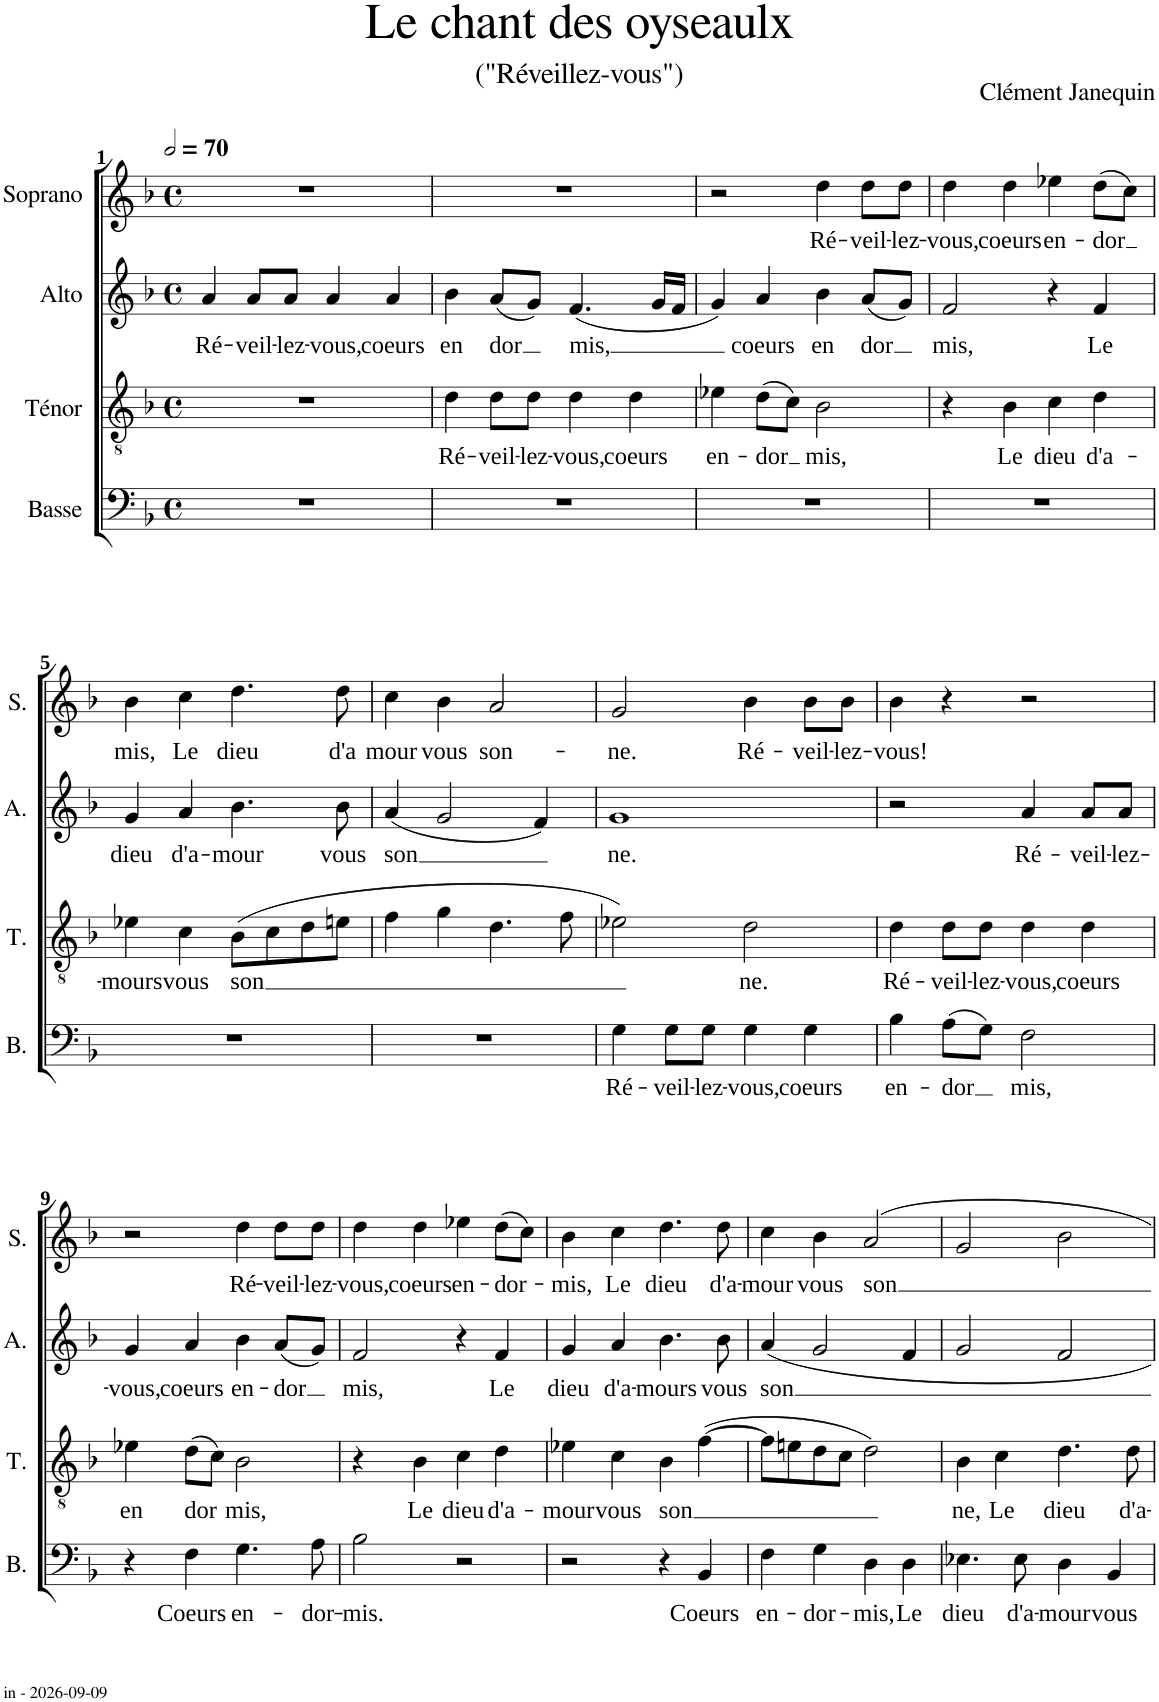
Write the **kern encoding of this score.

**kern	**text	**kern	**text	**kern	**text	**kern	**text
*part4	*part4	*part3	*part3	*part2	*part2	*part1	*part1
*staff4	*staff4	*staff3	*staff3	*staff2	*staff2	*staff1	*staff1
*I"Basse	*	*I"Ténor	*	*I"Alto	*	*I"Soprano	*
*I'B.	*	*I'T.	*	*I'A.	*	*I'S.	*
*clefF4	*	*clefGv2	*	*clefG2	*	*clefG2	*
*k[b-]	*	*k[b-]	*	*k[b-]	*	*k[b-]	*
*M4/4	*	*M4/4	*	*M4/4	*	*M4/4	*
*met(c)	*	*met(c)	*	*met(c)	*	*met(c)	*
*MM140	*	*MM140	*	*MM140	*	*MM140	*
=1	=1	=1	=1	=1	=1	=1	=1
!	!	!	!	!	!LO:LY:b	!	!
1r	.	1r	.	4a/	Ré-	1r	.
!	!	!	!	!	!LO:LY:b	!	!
.	.	.	.	8a/L	-veil-	.	.
!	!	!	!	!	!LO:LY:b	!	!
.	.	.	.	8a/J	-lez-	.	.
!	!	!	!	!	!LO:LY:b	!	!
.	.	.	.	4a/	-vous,	.	.
!	!	!	!	!	!LO:LY:b	!	!
.	.	.	.	4a/	coeurs	.	.
=2	=2	=2	=2	=2	=2	=2	=2
!	!	!	!LO:LY:b	!	!LO:LY:b	!	!
1r	.	4d\	Ré-	4b-\	en	1r	.
!	!	!	!LO:LY:b	!	!LO:LY:b	!	!
.	.	8d\L	-veil-	(8a/L	-dor	.	.
!	!	!	!LO:LY:b	!	!	!	!
.	.	8d\J	-lez-	8g/J)	.	.	.
!	!	!	!LO:LY:b	!	!LO:LY:b	!	!
.	.	4d\	-vous,	(4.f/	mis,	.	.
!	!	!	!LO:LY:b	!	!	!	!
.	.	4d\	coeurs	.	.	.	.
.	.	.	.	16g/LL	.	.	.
.	.	.	.	16f/JJ	.	.	.
=3	=3	=3	=3	=3	=3	=3	=3
!	!	!	!LO:LY:b	!	!	!	!
1r	.	4e-X\	en-	4g/)	.	2r	.
!	!	!	!LO:LY:b	!	!LO:LY:b	!	!
.	.	(8d\L	-dor	4a/	coeurs	.	.
.	.	8c\J)	.	.	.	.	.
!	!	!	!LO:LY:b	!	!LO:LY:b	!	!LO:LY:b
.	.	2B-\	mis,	4b-\	en	4dd\	Ré-
!	!	!	!	!	!LO:LY:b	!	!LO:LY:b
.	.	.	.	(8a/L	dor	8dd\L	-veil-
!	!	!	!	!	!	!	!LO:LY:b
.	.	.	.	8g/J)	.	8dd\J	-lez-
=4	=4	=4	=4	=4	=4	=4	=4
!	!	!	!	!	!LO:LY:b	!	!LO:LY:b
1r	.	4r	.	2f/	mis,	4dd\	-vous,
!	!	!	!LO:LY:b	!	!	!	!LO:LY:b
.	.	4B-\	Le	.	.	4dd\	coeurs
!	!	!	!LO:LY:b	!	!	!	!LO:LY:b
.	.	4c\	dieu	4r	.	4ee-X\	en-
!	!	!	!LO:LY:b	!	!LO:LY:b	!	!LO:LY:b
.	.	4d\	d'a-	4f/	Le	(8dd\L	-dor
.	.	.	.	.	.	8cc\J)	.
!!LO:LB:g=z
=5	=5	=5	=5	=5	=5	=5	=5
!	!	!	!LO:LY:b	!	!LO:LY:b	!	!LO:LY:b
1r	.	4e-X\	-mours	4g/	dieu	4b-\	mis,
!	!	!	!LO:LY:b	!	!LO:LY:b	!	!LO:LY:b
.	.	4c\	vous	4a/	d'a-	4cc\	Le
!	!	!	!LO:LY:b	!	!LO:LY:b	!	!LO:LY:b
.	.	(8B-\L	son	4.b-\	-mour	4.dd\	dieu
.	.	8c\	.	.	.	.	.
.	.	8d\	.	.	.	.	.
!	!	!	!	!	!LO:LY:b	!	!LO:LY:b
.	.	8en\J	.	8b-\	vous	8dd\	d'a
=6	=6	=6	=6	=6	=6	=6	=6
!	!	!	!	!	!LO:LY:b	!	!LO:LY:b
1r	.	4f\	.	(4a/	son	4cc\	mour
!	!	!	!	!	!	!	!LO:LY:b
.	.	4g\	.	2g/	.	4b-\	vous
!	!	!	!	!	!	!	!LO:LY:b
.	.	4.d\	.	.	.	2a/	son-
.	.	.	.	4f/)	.	.	.
.	.	8f\	.	.	.	.	.
=7	=7	=7	=7	=7	=7	=7	=7
!	!LO:LY:b	!	!	!	!LO:LY:b	!	!LO:LY:b
4G\	Ré-	2e-X\)	.	1g	ne.	2g/	-ne.
!	!LO:LY:b	!	!	!	!	!	!
8G\L	-veil-	.	.	.	.	.	.
!	!LO:LY:b	!	!	!	!	!	!
8G\J	-lez-	.	.	.	.	.	.
!	!LO:LY:b	!	!LO:LY:b	!	!	!	!LO:LY:b
4G\	-vous,	2d\	ne.	.	.	4b-\	Ré-
!	!LO:LY:b	!	!	!	!	!	!LO:LY:b
4G\	coeurs	.	.	.	.	8b-\L	-veil-
!	!	!	!	!	!	!	!LO:LY:b
.	.	.	.	.	.	8b-\J	-lez-
=8	=8	=8	=8	=8	=8	=8	=8
!	!LO:LY:b	!	!LO:LY:b	!	!	!	!LO:LY:b
4B-\	en-	4d\	Ré-	2r	.	4b-\	-vous!
!	!LO:LY:b	!	!LO:LY:b	!	!	!	!
(8A\L	-dor	8d\L	-veil-	.	.	4r	.
!	!	!	!LO:LY:b	!	!	!	!
8G\J)	.	8d\J	-lez-	.	.	.	.
!	!LO:LY:b	!	!LO:LY:b	!	!LO:LY:b	!	!
2F\	mis,	4d\	-vous,	4a/	Ré-	2r	.
!	!	!	!LO:LY:b	!	!LO:LY:b	!	!
.	.	4d\	coeurs	8a/L	-veil-	.	.
!	!	!	!	!	!LO:LY:b	!	!
.	.	.	.	8a/J	-lez-	.	.
!!LO:LB:g=z
=9	=9	=9	=9	=9	=9	=9	=9
!	!	!	!LO:LY:b	!	!LO:LY:b	!	!
4r	.	4e-X\	en	4g/	-vous,	2r	.
!	!LO:LY:b	!	!LO:LY:b	!	!LO:LY:b	!	!
4F\	Coeurs	(8d\L	dor	4a/	coeurs	.	.
.	.	8c\J)	.	.	.	.	.
!	!LO:LY:b	!	!LO:LY:b	!	!LO:LY:b	!	!LO:LY:b
4.G\	en-	2B-\	mis,	4b-\	en-	4dd\	Ré-
!	!	!	!	!	!LO:LY:b	!	!LO:LY:b
.	.	.	.	(8a/L	-dor	8dd\L	-veil-
!	!LO:LY:b	!	!	!	!	!	!LO:LY:b
8A\	-dor-	.	.	8g/J)	.	8dd\J	-lez-
=10	=10	=10	=10	=10	=10	=10	=10
!	!LO:LY:b	!	!	!	!LO:LY:b	!	!LO:LY:b
2B-\	-mis.	4r	.	2f/	mis,	4dd\	-vous,
!	!	!	!LO:LY:b	!	!	!	!LO:LY:b
.	.	4B-\	Le	.	.	4dd\	coeurs
!	!	!	!LO:LY:b	!	!	!	!LO:LY:b
2r	.	4c\	dieu	4r	.	4ee-X\	en-
!	!	!	!LO:LY:b	!	!LO:LY:b	!	!LO:LY:b
.	.	4d\	d'a-	4f/	Le	(8dd\L	-dor-
.	.	.	.	.	.	8cc\J)	.
=11	=11	=11	=11	=11	=11	=11	=11
!	!	!	!LO:LY:b	!	!LO:LY:b	!	!LO:LY:b
2r	.	4e-X\	-mour	4g/	dieu	4b-\	-mis,
!	!	!	!LO:LY:b	!	!LO:LY:b	!	!LO:LY:b
.	.	4c\	vous	4a/	d'a-	4cc\	Le
!	!	!	!LO:LY:b	!	!LO:LY:b	!	!LO:LY:b
4r	.	4B-\	son	4.b-\	-mours	4.dd\	dieu
!	!LO:LY:b	!	!	!	!	!	!
4BB-/	Coeurs	([4f\	.	.	.	.	.
!	!	!	!	!	!LO:LY:b	!	!LO:LY:b
.	.	.	.	8b-\	vous	8dd\	d'a-
=12	=12	=12	=12	=12	=12	=12	=12
!	!LO:LY:b	!	!	!	!LO:LY:b	!	!LO:LY:b
4F\	en-	8f\L]	.	4a/	son	4cc\	-mour
.	.	8en\	.	.	.	.	.
!	!LO:LY:b	!	!	!	!	!	!LO:LY:b
4G\	-dor-	8d\	.	2g/	.	4b-\	vous
.	.	8c\J	.	.	.	.	.
!	!LO:LY:b	!	!	!	!	!	!LO:LY:b
4D\	-mis,	2d\)	.	.	.	2a/	son
!	!LO:LY:b	!	!	!	!	!	!
4D\	Le	.	.	4f/	.	.	.
=13	=13	=13	=13	=13	=13	=13	=13
!	!LO:LY:b	!	!LO:LY:b	!	!	!	!
4.E-X\	dieu	4B-\	ne,	2g/	.	2g/	.
!	!	!	!LO:LY:b	!	!	!	!
.	.	4c\	Le	.	.	.	.
!	!LO:LY:b	!	!	!	!	!	!
8E-\	d'a-	.	.	.	.	.	.
!	!LO:LY:b	!	!LO:LY:b	!	!	!	!
4D\	-mour	4.d\	dieu	2f/	.	2b-\	.
!	!LO:LY:b	!	!	!	!	!	!
4BB-/	vous	.	.	.	.	.	.
!	!	!	!LO:LY:b	!	!	!	!
.	.	8d\	d'a-	.	.	.	.
=	=	=	=	=	=	=	=
*-	*-	*-	*-	*-	*-	*-	*-
